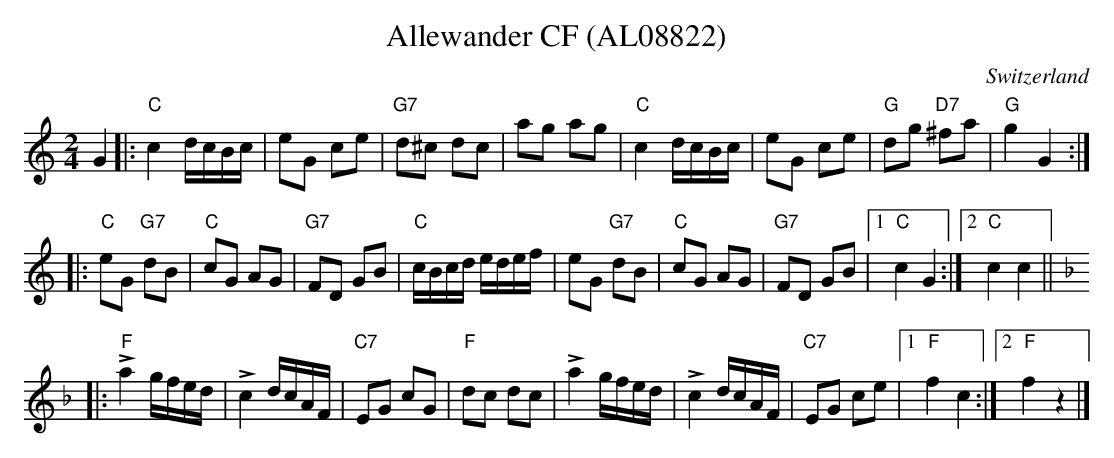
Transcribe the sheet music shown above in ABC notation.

X:1
T: Allewander CF (AL08822)
O:Switzerland
M:2/4
L:1/16
K:C major
G4 |: "C"c4 dcBc | e2G2 c2e2 | "G7"d2^c2 d2c2 | a2g2 a2g2 | "C"c4 dcBc | e2G2 c2e2 | "G"d2g2 "D7"^f2a2 | "G"g4G4 :|
|: "C"e2G2 "G7"d2B2 | "C"c2G2 A2G2 | "G7"F2D2 G2B2 | "C"cBcd edef | e2G2 "G7"d2B2 | "C"c2G2 A2G2 | "G7"F2D2 G2B2 |1 "C"c4G4 :|2 "C"c4c4 || [K:F]
|: "F"+>+a4 gfed | +>+c4 dcAF | "C7"E2G2 c2G2 | "F"d2c2 d2c2 | +>+a4 gfed | +>+c4 dcAF | "C7"E2G2 c2e2 |1 "F"f4c4 :|2 "F"f4z4 |]
